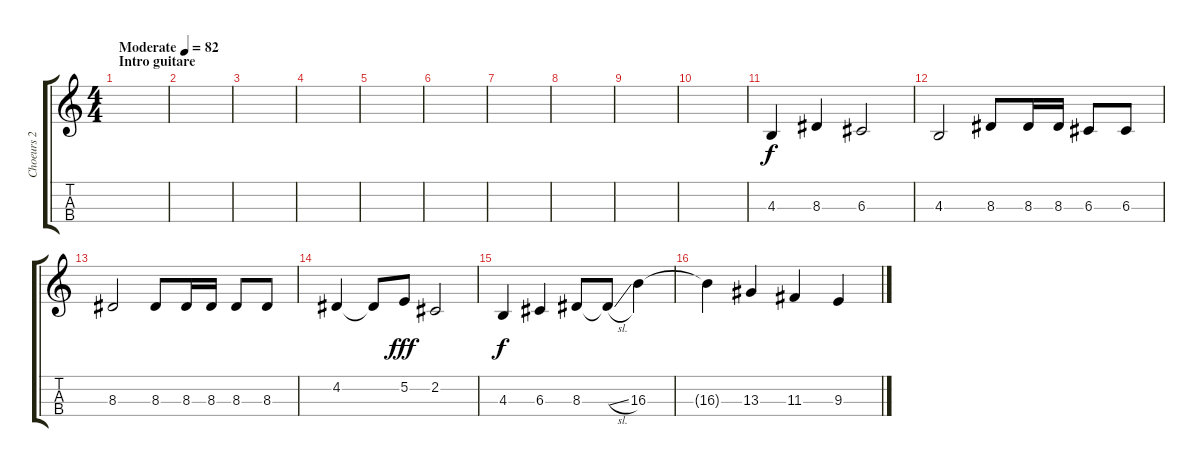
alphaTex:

\track ("Choeurs 2" "Choeurs 2") {instrument ocarina}
\staff {score tabs}
\tuning (E4 B3 G3 D3) {hide}
\ts (4 4)
\section ("" "Intro guitare")
\tempo (82 "Moderate")
\clef g2
\ks c
|
|
|
|
|
|
|
|
|
|
4.3.4 8.3.4 6.3.2 |
4.3.2 8.3.8 8.3.16 8.3.16 6.3.8 6.3.8 |
8.3.2 8.3.8 8.3.16 8.3.16 8.3.8 8.3.8{dy f} |
4.2.4 4.2{t}.8 5.2.8{dy fff} 2.2.2 |
4.3.4{dy f} 6.3.4 8.3.8 8.3{sl t}.8 16.3.4 |
16.3{t}.4 13.3.4 11.3.4 9.3.4
